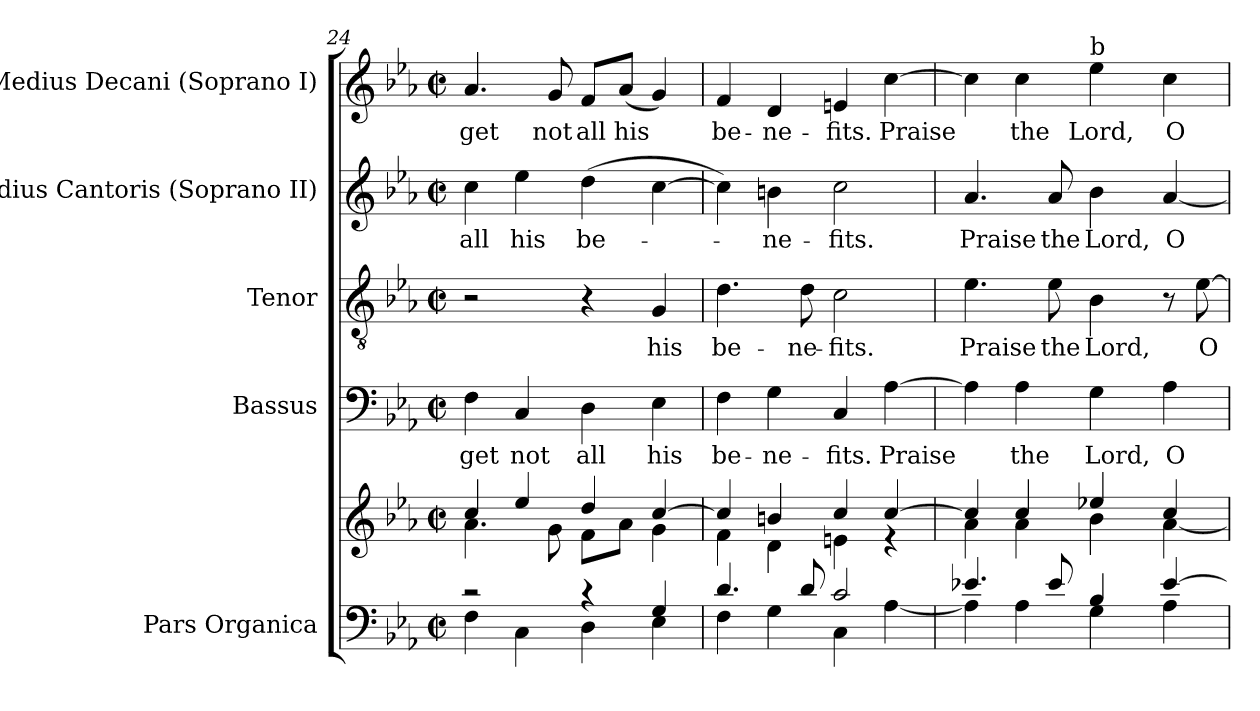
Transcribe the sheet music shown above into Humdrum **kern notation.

**kern	**kern	**kern	**text	**kern	**text	**kern	**text	**kern	**text
*part5	*part5	*part4	*part4	*part3	*part3	*part2	*part2	*part1	*part1
*staff6	*staff5	*staff4	*staff4	*staff3	*staff3	*staff2	*staff2	*staff1	*staff1
*I"Pars Organica	*	*I"Bassus	*	*I"Tenor	*	*I"Medius Cantoris (Soprano II)	*	*I"Medius Decani (Soprano I)	*
*clefF4	*clefG2	*clefF4	*	*clefGv2	*	*clefG2	*	*clefG2	*
*	*	*	*	*ITrd7c12	*	*	*	*	*
*k[b-e-a-]	*k[b-e-a-]	*k[b-e-a-]	*	*k[b-e-a-]	*	*k[b-e-a-]	*	*k[b-e-a-]	*
*E-:	*E-:	*E-:	*	*E-:	*	*E-:	*	*E-:	*
*M2/2	*M2/2	*M2/2	*	*M2/2	*	*M2/2	*	*M2/2	*
*met(c|)	*met(c|)	*met(c|)	*	*met(c|)	*	*met(c|)	*	*met(c|)	*
=24	=24	=24	=24	=24	=24	=24	=24	=24	=24
*^	*^	*	*	*	*	*	*	*	*
!	!	!	!	!	!LO:LY:b:color=#000000	!	!	!	!	!	!
!	!	!	!	!	!	!	!	!	!LO:LY:b:color=#000000	!	!
!	!	!	!	!	!	!	!	!	!	!	!LO:LY:b:color=#000000
2r	4Fi\	4cci/	4.a-i\	4Fi\	-get	2r	.	4cci\	all	4.a-i/	-get
!	!	!	!	!	!LO:LY:b:color=#000000	!	!	!	!	!	!
!	!	!	!	!	!	!	!	!	!LO:LY:b:color=#000000	!	!
.	4Ci\	4ee-i/	.	4Ci/	not	.	.	4ee-i\	his	.	.
!	!	!	!	!	!	!	!	!	!	!	!LO:LY:b:color=#000000
.	.	.	8gi\	.	.	.	.	.	.	8gi/	not
!	!	!	!	!	!LO:LY:b:color=#000000	!	!	!	!	!	!
!	!	!	!	!	!	!	!	!	!LO:LY:b:color=#000000	!	!
!	!	!	!	!	!	!	!	!	!	!	!LO:LY:b:color=#000000
4r	4Di\	4ddi/	8fi\L	4Di\	all	4r	.	(4ddi\	be-	8fi/L	all
!	!	!	!	!	!	!	!	!	!	!	!LO:LY:b:color=#000000
.	.	.	8a-i\J	.	.	.	.	.	.	(8a-i/J	his
!	!	!	!	!	!LO:LY:b:color=#000000	!	!	!	!	!	!
!	!	!	!	!	!	!	!LO:LY:b:color=#000000	!	!	!	!
4Gi/	4E-i\	[4cci/	4gi\	4E-i\	his	4GGi/	his	[4cci\	.	4gi/)	.
!!LO:PB:g=z
=25	=25	=25	=25	=25	=25	=25	=25	=25	=25	=25	=25
!	!	!	!	!	!LO:LY:b:color=#000000	!	!	!	!	!	!
!	!	!	!	!	!	!	!LO:LY:b:color=#000000	!	!	!	!
!	!	!	!	!	!	!	!	!	!	!	!LO:LY:b:color=#000000
4.di/	4Fi\	4cci/]	4fi\	4Fi\	be-	4.Di\	be-	4cci\])	.	4fi/	be-
!	!	!	!	!	!LO:LY:b:color=#000000	!	!	!	!	!	!
!	!	!	!	!	!	!	!	!	!LO:LY:b:color=#000000	!	!
!	!	!	!	!	!	!	!	!	!	!	!LO:LY:b:color=#000000
.	4Gi\	4bni/	4di\	4Gi\	-ne-	.	.	4bni\	-ne-	4di/	-ne-
!	!	!	!	!	!	!	!LO:LY:b:color=#000000	!	!	!	!
8di/	.	.	.	.	.	8Di\	-ne-	.	.	.	.
!	!	!	!	!	!LO:LY:b:color=#000000	!	!	!	!	!	!
!	!	!	!	!	!	!	!LO:LY:b:color=#000000	!	!	!	!
!	!	!	!	!	!	!	!	!	!LO:LY:b:color=#000000	!	!
!	!	!	!	!	!	!	!	!	!	!	!LO:LY:b:color=#000000
2ci/	4Ci\	4cci/	4eni\	4Ci/	-fits.	2Ci\	-fits.	2cci\	-fits.	4eni/	-fits.
!	!	!	!	!	!LO:LY:b:color=#000000	!	!	!	!	!	!
!	!	!	!	!	!	!	!	!	!	!	!LO:LY:b:color=#000000
.	[4A-i\	[4cci/	4r	[4A-i\	Praise	.	.	.	.	[4cci\	Praise
=26	=26	=26	=26	=26	=26	=26	=26	=26	=26	=26	=26
!	!	!	!	!	!	!	!LO:LY:b:color=#000000	!	!	!	!
!	!	!	!	!	!	!	!	!	!LO:LY:b:color=#000000	!	!
4.e-Xi/	4A-i\]	4cci/]	4a-i\	4A-i\]	.	4.E-i\	Praise	4.a-i/	Praise	4cci\]	.
!	!	!	!	!	!LO:LY:b:color=#000000	!	!	!	!	!	!
!	!	!	!	!	!	!	!	!	!	!	!LO:LY:b:color=#000000
.	4A-i\	4cci/	4a-i\	4A-i\	the	.	.	.	.	4cci\	the
!	!	!	!	!	!	!	!LO:LY:b:color=#000000	!	!	!	!
!	!	!	!	!	!	!	!	!	!LO:LY:b:color=#000000	!	!
8e-i/	.	.	.	.	.	8E-i\	the	8a-i/	the	.	.
!	!	!	!	!	!LO:LY:b:color=#000000	!	!	!	!	!	!
!	!	!	!	!	!	!	!LO:LY:b:color=#000000	!	!	!	!
!	!	!	!	!	!	!	!	!	!LO:LY:b:color=#000000	!	!
!	!	!	!	!	!	!	!	!	!	!LO:TX:a:t=b	!
!	!	!	!	!	!	!	!	!	!	!	!LO:LY:b:color=#000000
4B-i/	4Gi\	4ee-Xi/	4b-i\	4Gi\	Lord,	4BB-i\	Lord,	4b-i\	Lord,	4ee-i\	Lord,
!	!	!	!	!	!LO:LY:b:color=#000000	!	!	!	!	!	!
!	!	!	!	!	!	!	!	!	!LO:LY:b:color=#000000	!	!
!	!	!	!	!	!	!	!	!	!	!	!LO:LY:b:color=#000000
[4e-i/	4A-i\	4cci/	[4a-i\	4A-i\	O	8r	.	[4a-i/	O	4cci\	O
!	!	!	!	!	!	!	!LO:LY:b:color=#000000	!	!	!	!
.	.	.	.	.	.	[8E-i\	O	.	.	.	.
*v	*v	*	*	*	*	*	*	*	*	*	*
*	*v	*v	*	*	*	*	*	*	*	*
=	=	=	=	=	=	=	=	=	=
*-	*-	*-	*-	*-	*-	*-	*-	*-	*-
